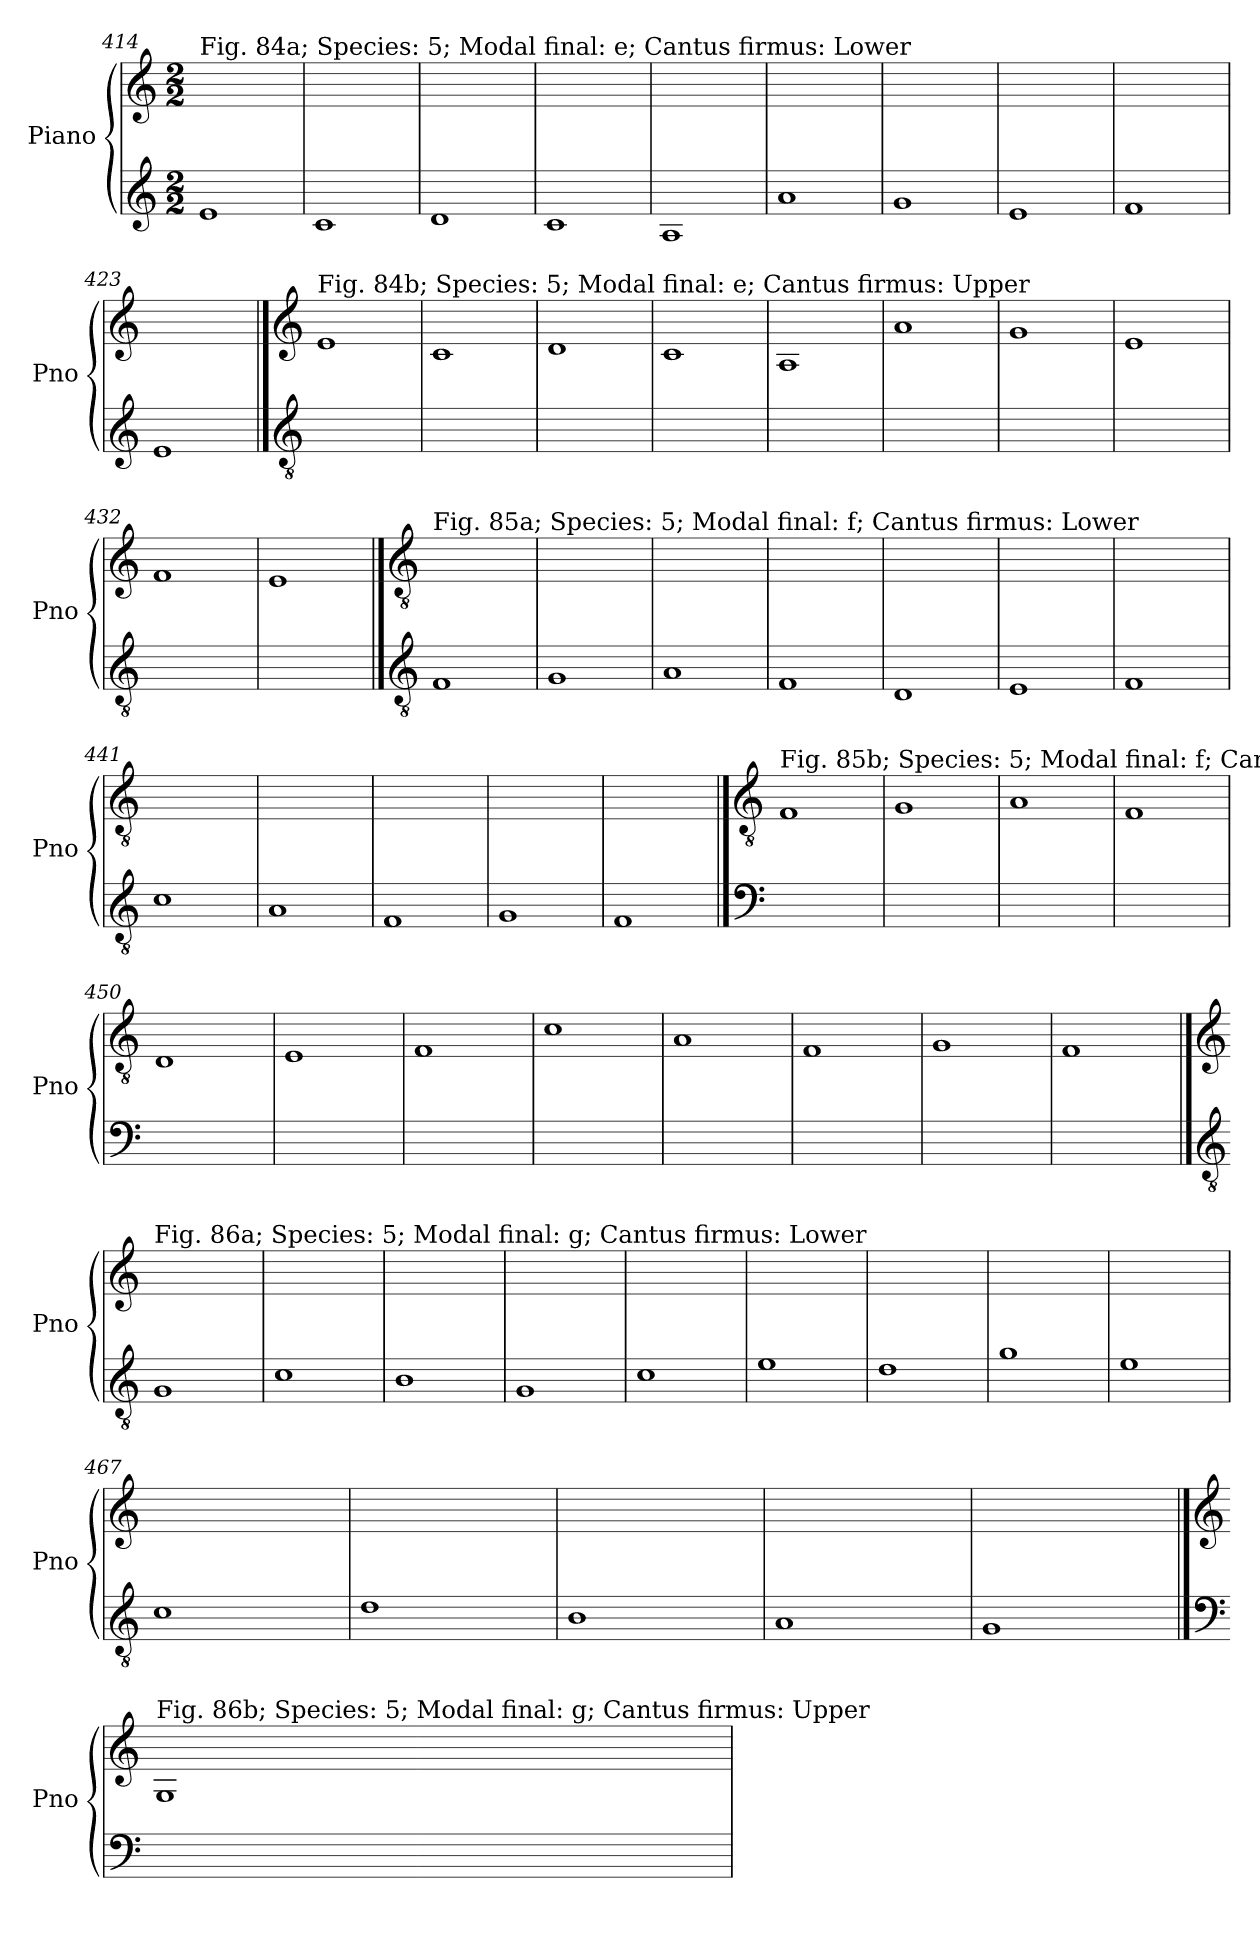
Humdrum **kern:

**kern	**kern
*part2	*part1
*staff2	*staff1
*I"Piano	*I"Piano
*I'Pno	*I'Pno
!!LO:PB:g=z
*clefG2	*clefG2
*k[]	*k[]
*M2/2	*M2/2
=414	=414
!	!LO:TX:a:t=Fig. 84a; Species&colon; 5; Modal final&colon; e; Cantus firmus&colon; Lower
1e	1ryy
=415	=415
1c	1ryy
=416	=416
1d	1ryy
=417	=417
1c	1ryy
=418	=418
1A	1ryy
!!LO:LB:g=z
=419	=419
1a	1ryy
=420	=420
1g	1ryy
=421	=421
1e	1ryy
=422	=422
1f	1ryy
=423	=423
1e	1ryy
!!LO:LB:g=z
==424	==424
*clefGv2	*clefG2
!	!LO:TX:a:t=Fig. 84b; Species&colon; 5; Modal final&colon; e; Cantus firmus&colon; Upper
1ryy	1e
=425	=425
1ryy	1c
=426	=426
1ryy	1d
=427	=427
1ryy	1c
=428	=428
1ryy	1A
!!LO:LB:g=z
=429	=429
1ryy	1a
=430	=430
1ryy	1g
=431	=431
1ryy	1e
=432	=432
1ryy	1f
=433	=433
1ryy	1e
!!LO:LB:g=z
==434	==434
*clefGv2	*clefGv2
!	!LO:TX:a:t=Fig. 85a; Species&colon; 5; Modal final&colon; f; Cantus firmus&colon; Lower
1F	1ryy
=435	=435
1G	1ryy
=436	=436
1A	1ryy
=437	=437
1F	1ryy
=438	=438
1D	1ryy
=439	=439
1E	1ryy
!!LO:LB:g=z
=440	=440
1F	1ryy
=441	=441
1c	1ryy
=442	=442
1A	1ryy
=443	=443
1F	1ryy
=444	=444
1G	1ryy
=445	=445
1F	1ryy
!!LO:PB:g=z
==446	==446
*clefF4	*clefGv2
!	!LO:TX:a:t=Fig. 85b; Species&colon; 5; Modal final&colon; f; Cantus firmus&colon; Upper
1ryy	1F
=447	=447
1ryy	1G
=448	=448
1ryy	1A
=449	=449
1ryy	1F
=450	=450
1ryy	1D
=451	=451
1ryy	1E
!!LO:LB:g=z
=452	=452
1ryy	1F
=453	=453
1ryy	1c
=454	=454
1ryy	1A
=455	=455
1ryy	1F
=456	=456
1ryy	1G
=457	=457
1ryy	1F
!!LO:LB:g=z
==458	==458
*clefGv2	*clefG2
!	!LO:TX:a:t=Fig. 86a; Species&colon; 5; Modal final&colon; g; Cantus firmus&colon; Lower
1G	1ryy
=459	=459
1c	1ryy
=460	=460
1B	1ryy
=461	=461
1G	1ryy
=462	=462
1c	1ryy
=463	=463
1e	1ryy
!!LO:LB:g=z
=464	=464
1d	1ryy
=465	=465
1g	1ryy
=466	=466
1e	1ryy
=467	=467
1c	1ryy
=468	=468
1d	1ryy
=469	=469
1B	1ryy
=470	=470
1A	1ryy
=471	=471
1G	1ryy
!!LO:PB:g=z
==472	==472
*clefF4	*clefG2
!	!LO:TX:a:t=Fig. 86b; Species&colon; 5; Modal final&colon; g; Cantus firmus&colon; Upper
1ryy	1G
=	=
*-	*-
